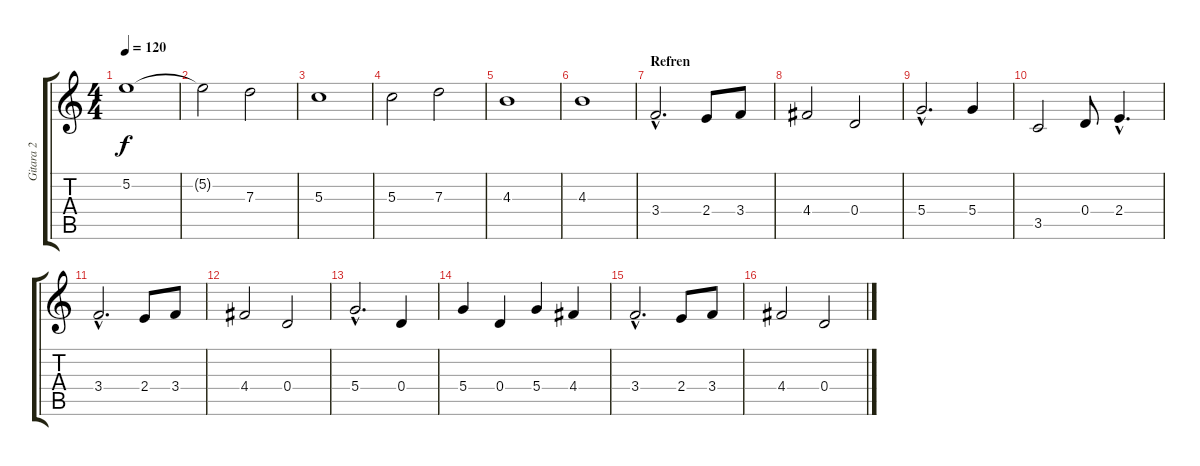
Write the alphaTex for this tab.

\track ("Gitara 2" "Gitara 2") {instrument distortionguitar}
\staff {score tabs}
\tuning (E4 B3 G3 D3 A2 E2) {hide}
\ts (4 4)
\tempo 120
\clef g2
\ks c
5.2.1{dy f} |
5.2{t}.2 7.3.2 |
5.3.1 |
5.3.2 7.3.2 |
4.3.1 |
4.3.1 |
\section ("" "Refren")
3.4{hac}.2{d} 2.4.8 3.4.8 |
4.4.2 0.4.2 |
5.4{hac}.2{d} 5.4.4 |
3.5.2 0.4.8 2.4{hac}.4{d} |
3.4{hac}.2{d} 2.4.8 3.4.8 |
4.4.2 0.4.2 |
5.4{hac}.2{d} 0.4.4 |
5.4.4 0.4.4 5.4.4 4.4.4 |
3.4{hac}.2{d} 2.4.8 3.4.8 |
4.4.2 0.4.2
